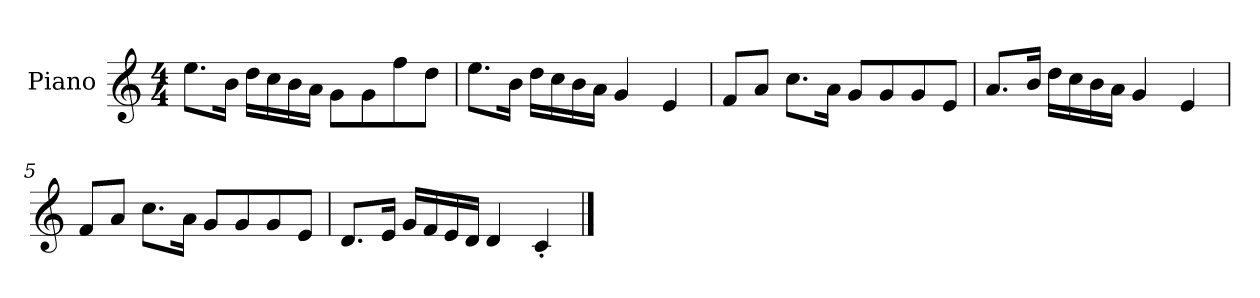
**kern
*part1
*staff1
*I"Piano
*I'P-no
*clefG2
*k[]
*M4/4
*MM90
=1
8.ee\L
16b\Jk
16dd\LL
16cc\
16b\
16a\JJ
8g\L
8g\
8ff\
8dd\J
=2
8.ee\L
16b\Jk
16dd\LL
16cc\
16b\
16a\JJ
4g/
4e/
=3
8f/L
8a/J
8.cc\L
16a\Jk
8g/L
8g/
8g/
8e/J
=4
8.a/L
16b/Jk
16dd\LL
16cc\
16b\
16a\JJ
4g/
4e/
!!LO:LB:g=z
=5
8f/L
8a/J
8.cc\L
16a\Jk
8g/L
8g/
8g/
8e/J
=6
8.d/L
16e/Jk
16g/LL
16f/
16e/
16d/JJ
4d/
4c'/
==
*-
